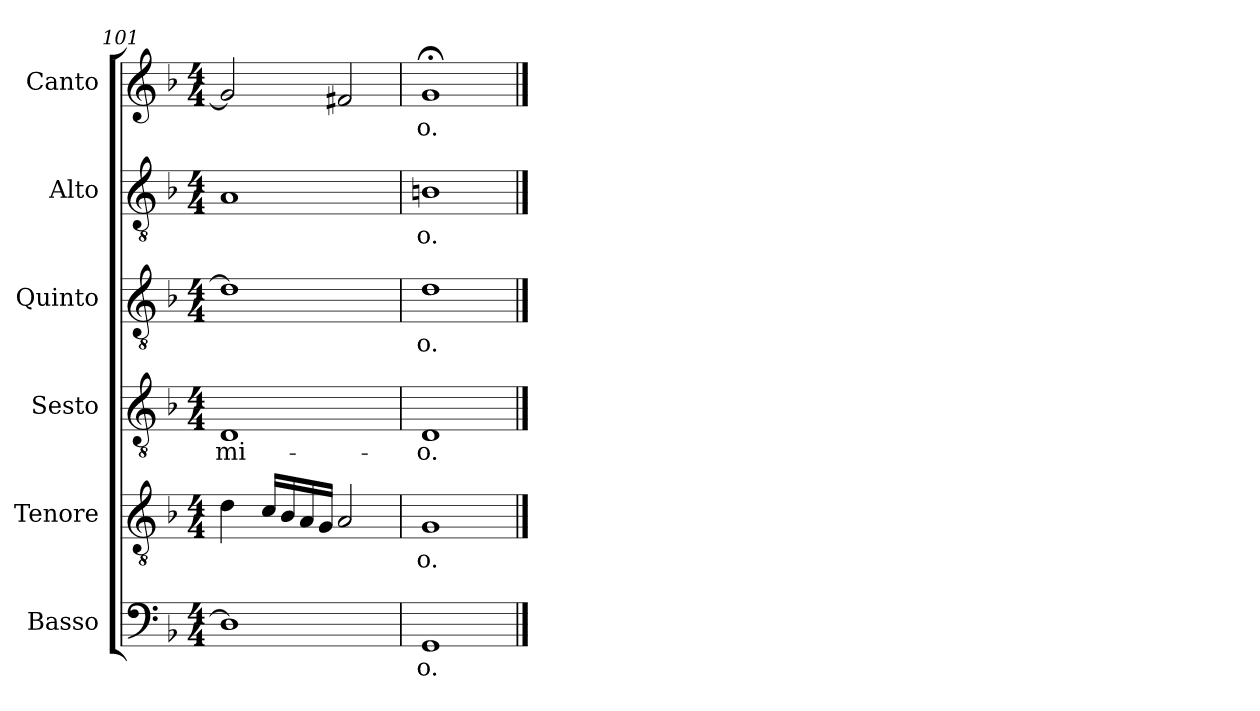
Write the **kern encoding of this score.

**kern	**text	**kern	**text	**kern	**text	**kern	**text	**kern	**text	**kern	**text
*part6	*part6	*part5	*part5	*part4	*part4	*part3	*part3	*part2	*part2	*part1	*part1
*staff6	*staff6	*staff5	*staff5	*staff4	*staff4	*staff3	*staff3	*staff2	*staff2	*staff1	*staff1
*I"Basso	*	*I"Tenore	*	*I"Sesto	*	*I"Quinto	*	*I"Alto	*	*I"Canto	*
*I'B	*	*I'T	*	*	*	*	*	*I'A	*	*I'C	*
*clefF4	*	*clefGv2	*	*clefGv2	*	*clefGv2	*	*clefGv2	*	*clefG2	*
*k[b-]	*	*k[b-]	*	*k[b-]	*	*k[b-]	*	*k[b-]	*	*k[b-]	*
*F:	*	*F:	*	*F:	*	*F:	*	*F:	*	*F:	*
*M4/4	*	*M4/4	*	*M4/4	*	*M4/4	*	*M4/4	*	*M4/4	*
=101	=101	=101	=101	=101	=101	=101	=101	=101	=101	=101	=101
!	!	!	!	!	!LO:LY:b	!	!	!	!	!	!
1D]	.	4d\	.	1D	mi-	1d]	.	1A	.	2g/]	.
.	.	16c/LL	.	.	.	.	.	.	.	.	.
.	.	16B-/	.	.	.	.	.	.	.	.	.
.	.	16A/	.	.	.	.	.	.	.	.	.
.	.	16G/JJ	.	.	.	.	.	.	.	.	.
.	.	2A/	.	.	.	.	.	.	.	2f#X/	.
=102	=102	=102	=102	=102	=102	=102	=102	=102	=102	=102	=102
!	!LO:LY:b	!	!	!	!	!	!	!	!	!	!
!	!	!	!LO:LY:b	!	!	!	!	!	!	!	!
!	!	!	!	!	!LO:LY:b	!	!	!	!	!	!
!	!	!	!	!	!	!	!LO:LY:b	!	!	!	!
!	!	!	!	!	!	!	!	!	!LO:LY:b	!	!
!	!	!	!	!	!	!	!	!	!	!	!LO:LY:b
1GG	-o.	1G	-o.	1D	-o.	1d	-o.	1Bn	-o.	1g;<	-o.
==	==	==	==	==	==	==	==	==	==	==	==
*-	*-	*-	*-	*-	*-	*-	*-	*-	*-	*-	*-
